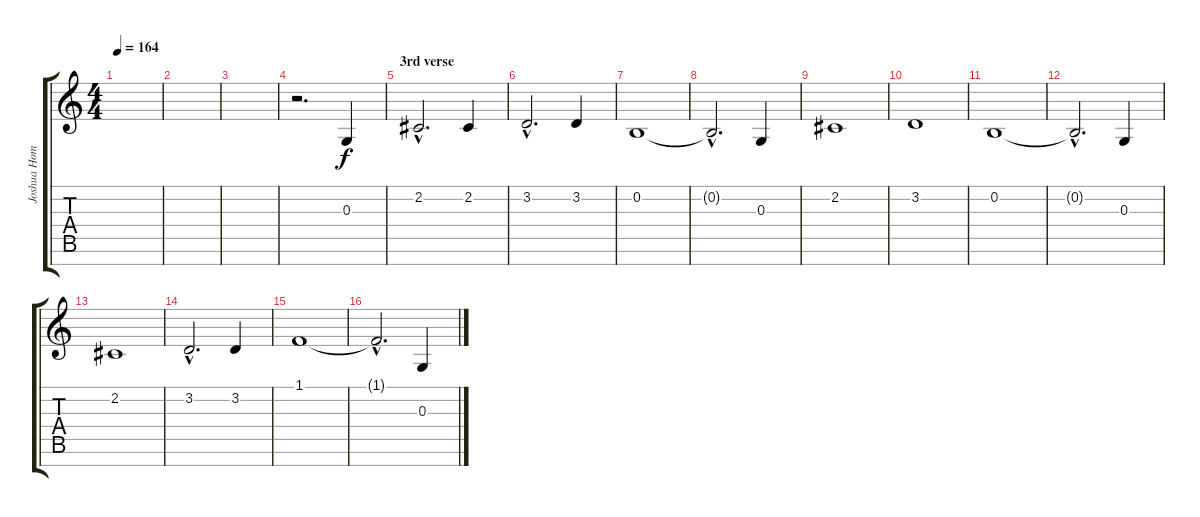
\track ("Joshua Homme - singing" "Joshua Hom") {instrument piccolo}
\staff {score tabs}
\tuning (E4 B3 G3 D3 A2 E2 B1) {hide}
\ts (4 4)
\tempo 164
\clef g2
\ks c
|
|
|
r.2{d} 0.3.4 |
\section ("" "3rd verse")
2.2{hac}.2{d} 2.2.4 |
3.2{hac}.2{d} 3.2.4 |
0.2.1 |
0.2{hac t}.2{d} 0.3.4 |
2.2.1 |
3.2.1 |
0.2.1 |
0.2{hac t}.2{d} 0.3.4 |
2.2.1 |
3.2{hac}.2{d} 3.2.4 |
1.1.1 |
1.1{hac t}.2{d} 0.3.4
